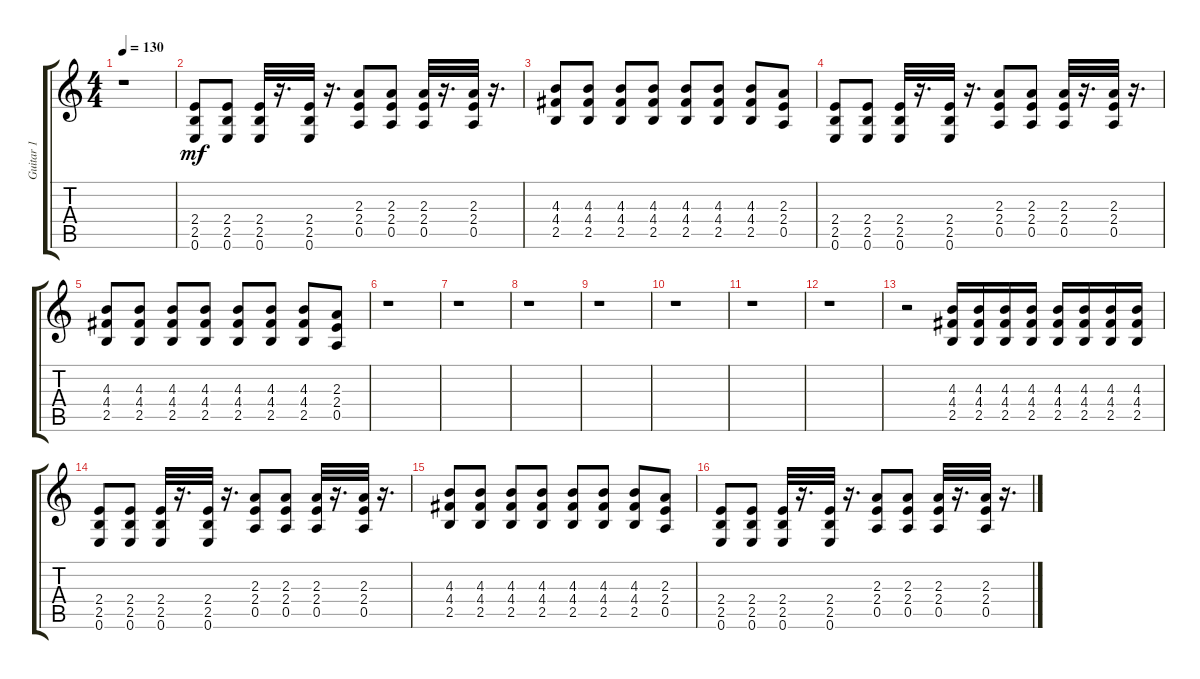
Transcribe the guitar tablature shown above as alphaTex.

\track ("Guitar 1" "Guitar 1") {instrument distortionguitar}
\staff {score tabs}
\tuning (E4 B3 G3 D3 A2 E2) {hide}
\ts (4 4)
\tempo 130
\clef g2
\ks c
r.1{dy mf instrument distortionguitar} |
(2.4 2.5 0.6).8 (2.4 2.5 0.6).8 (2.4 2.5 0.6).32 r.16{d} (2.4 2.5 0.6).32 r.16{d} (2.3 2.4 0.5).8 (2.3 2.4 0.5).8 (2.3 2.4 0.5).32 r.16{d} (2.3 2.4 0.5).32 r.16{d} |
(4.3 4.4 2.5).8 (4.3 4.4 2.5).8 (4.3 4.4 2.5).8 (4.3 4.4 2.5).8 (4.3 4.4 2.5).8 (4.3 4.4 2.5).8 (4.3 4.4 2.5).8 (2.3 2.4 0.5).8 |
(2.4 2.5 0.6).8 (2.4 2.5 0.6).8 (2.4 2.5 0.6).32 r.16{d} (2.4 2.5 0.6).32 r.16{d} (2.3 2.4 0.5).8 (2.3 2.4 0.5).8 (2.3 2.4 0.5).32 r.16{d} (2.3 2.4 0.5).32 r.16{d} |
(4.3 4.4 2.5).8 (4.3 4.4 2.5).8 (4.3 4.4 2.5).8 (4.3 4.4 2.5).8 (4.3 4.4 2.5).8 (4.3 4.4 2.5).8 (4.3 4.4 2.5).8 (2.3 2.4 0.5).8 |
r.1 |
r.1 |
r.1 |
r.1 |
r.1 |
r.1 |
r.1 |
r.2 (4.3 4.4 2.5).16 (4.3 4.4 2.5).16 (4.3 4.4 2.5).16 (4.3 4.4 2.5).16 (4.3 4.4 2.5).16 (4.3 4.4 2.5).16 (4.3 4.4 2.5).16 (4.3 4.4 2.5).16 |
(2.4 2.5 0.6).8 (2.4 2.5 0.6).8 (2.4 2.5 0.6).32 r.16{d} (2.4 2.5 0.6).32 r.16{d} (2.3 2.4 0.5).8 (2.3 2.4 0.5).8 (2.3 2.4 0.5).32 r.16{d} (2.3 2.4 0.5).32 r.16{d} |
(4.3 4.4 2.5).8 (4.3 4.4 2.5).8 (4.3 4.4 2.5).8 (4.3 4.4 2.5).8 (4.3 4.4 2.5).8 (4.3 4.4 2.5).8 (4.3 4.4 2.5).8 (2.3 2.4 0.5).8 |
(2.4 2.5 0.6).8 (2.4 2.5 0.6).8 (2.4 2.5 0.6).32 r.16{d} (2.4 2.5 0.6).32 r.16{d} (2.3 2.4 0.5).8 (2.3 2.4 0.5).8 (2.3 2.4 0.5).32 r.16{d} (2.3 2.4 0.5).32 r.16{d}
